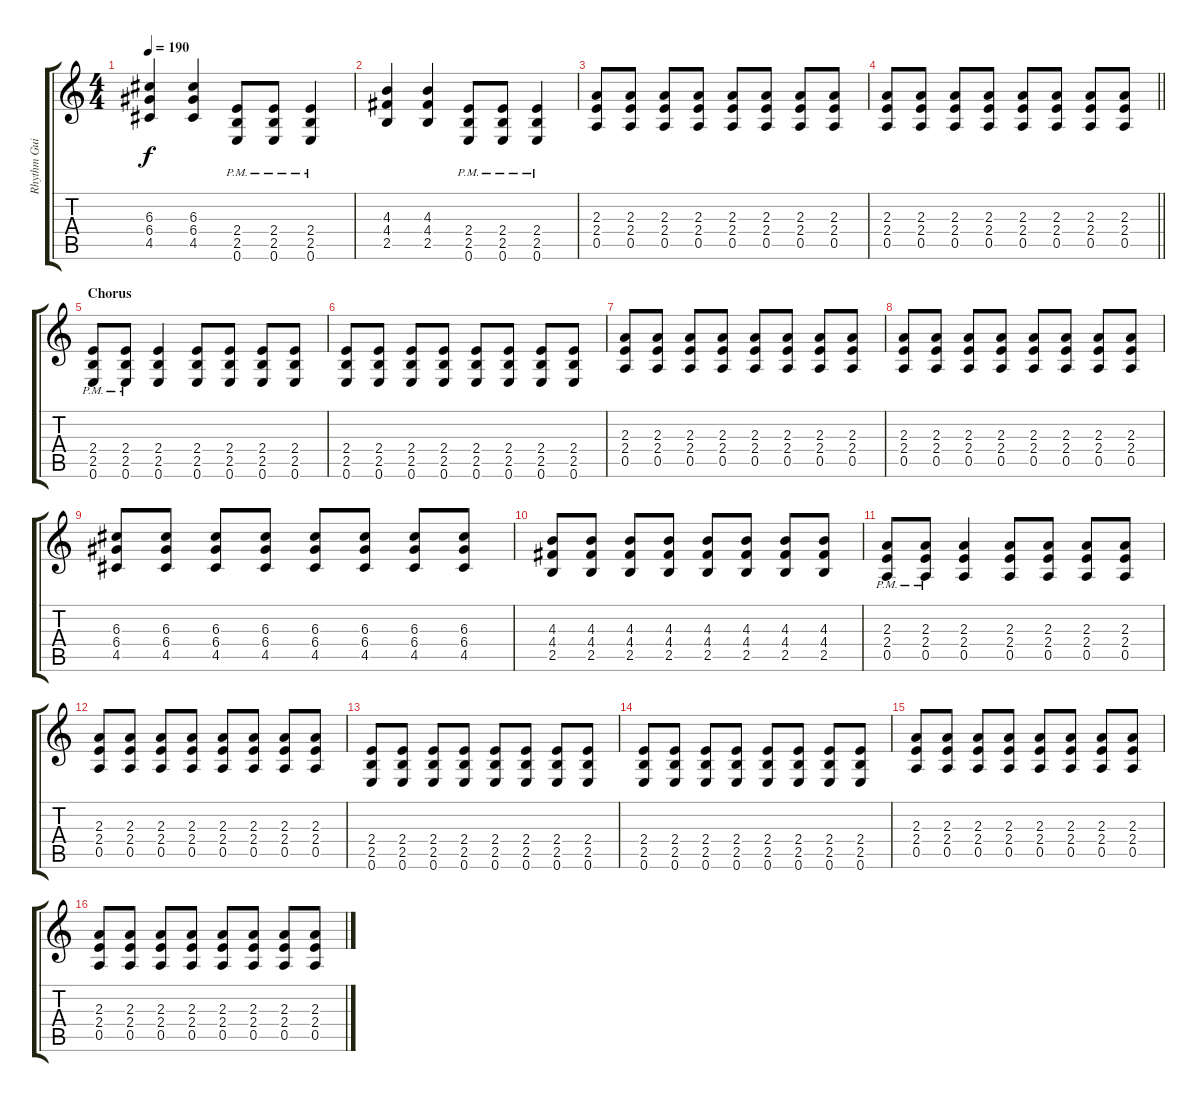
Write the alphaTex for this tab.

\track ("Rhythm Guitar" "Rhythm Gui") {instrument distortionguitar}
\staff {score tabs}
\tuning (E4 B3 G3 D3 A2 E2) {hide}
\ts (4 4)
\tempo 190
\clef g2
\ks c
(6.3 6.4 4.5).4{dy f} (6.3 6.4 4.5).4 (2.4{pm} 2.5{pm} 0.6{pm}).8 (2.4{pm} 2.5{pm} 0.6{pm}).8 (2.4{pm} 2.5{pm} 0.6{pm}).4 |
(4.3 4.4 2.5).4 (4.3 4.4 2.5).4 (2.4{pm} 2.5{pm} 0.6{pm}).8 (2.4{pm} 2.5{pm} 0.6{pm}).8 (2.4{pm} 2.5{pm} 0.6{pm}).4 |
(2.3 2.4 0.5).8 (2.3 2.4 0.5).8 (2.3 2.4 0.5).8 (2.3 2.4 0.5).8 (2.3 2.4 0.5).8 (2.3 2.4 0.5).8 (2.3 2.4 0.5).8 (2.3 2.4 0.5).8 |
\barLineRight lightlight
(2.3 2.4 0.5).8 (2.3 2.4 0.5).8 (2.3 2.4 0.5).8 (2.3 2.4 0.5).8 (2.3 2.4 0.5).8 (2.3 2.4 0.5).8 (2.3 2.4 0.5).8 (2.3 2.4 0.5).8 |
\section ("" "Chorus")
(2.4{pm} 2.5{pm} 0.6{pm}).8 (2.4{pm} 2.5{pm} 0.6{pm}).8 (2.4 2.5 0.6).4 (2.4 2.5 0.6).8 (2.4 2.5 0.6).8 (2.4 2.5 0.6).8 (2.4 2.5 0.6).8 |
(2.4 2.5 0.6).8 (2.4 2.5 0.6).8 (2.4 2.5 0.6).8 (2.4 2.5 0.6).8 (2.4 2.5 0.6).8 (2.4 2.5 0.6).8 (2.4 2.5 0.6).8 (2.4 2.5 0.6).8 |
(2.3 2.4 0.5).8 (2.3 2.4 0.5).8 (2.3 2.4 0.5).8 (2.3 2.4 0.5).8 (2.3 2.4 0.5).8 (2.3 2.4 0.5).8 (2.3 2.4 0.5).8 (2.3 2.4 0.5).8 |
(2.3 2.4 0.5).8 (2.3 2.4 0.5).8 (2.3 2.4 0.5).8 (2.3 2.4 0.5).8 (2.3 2.4 0.5).8 (2.3 2.4 0.5).8 (2.3 2.4 0.5).8 (2.3 2.4 0.5).8 |
(6.3 6.4 4.5).8 (6.3 6.4 4.5).8 (6.3 6.4 4.5).8 (6.3 6.4 4.5).8 (6.3 6.4 4.5).8 (6.3 6.4 4.5).8 (6.3 6.4 4.5).8 (6.3 6.4 4.5).8 |
(4.3 4.4 2.5).8 (4.3 4.4 2.5).8 (4.3 4.4 2.5).8 (4.3 4.4 2.5).8 (4.3 4.4 2.5).8 (4.3 4.4 2.5).8 (4.3 4.4 2.5).8 (4.3 4.4 2.5).8 |
(2.3{pm} 2.4{pm} 0.5{pm}).8 (2.3{pm} 2.4{pm} 0.5{pm}).8 (2.3 2.4 0.5).4 (2.3 2.4 0.5).8 (2.3 2.4 0.5).8 (2.3 2.4 0.5).8 (2.3 2.4 0.5).8 |
(2.3 2.4 0.5).8 (2.3 2.4 0.5).8 (2.3 2.4 0.5).8 (2.3 2.4 0.5).8 (2.3 2.4 0.5).8 (2.3 2.4 0.5).8 (2.3 2.4 0.5).8 (2.3 2.4 0.5).8 |
(2.4 2.5 0.6).8 (2.4 2.5 0.6).8 (2.4 2.5 0.6).8 (2.4 2.5 0.6).8 (2.4 2.5 0.6).8 (2.4 2.5 0.6).8 (2.4 2.5 0.6).8 (2.4 2.5 0.6).8 |
(2.4 2.5 0.6).8 (2.4 2.5 0.6).8 (2.4 2.5 0.6).8 (2.4 2.5 0.6).8 (2.4 2.5 0.6).8 (2.4 2.5 0.6).8 (2.4 2.5 0.6).8 (2.4 2.5 0.6).8 |
(2.3 2.4 0.5).8 (2.3 2.4 0.5).8 (2.3 2.4 0.5).8 (2.3 2.4 0.5).8 (2.3 2.4 0.5).8 (2.3 2.4 0.5).8 (2.3 2.4 0.5).8 (2.3 2.4 0.5).8 |
(2.3 2.4 0.5).8 (2.3 2.4 0.5).8 (2.3 2.4 0.5).8 (2.3 2.4 0.5).8 (2.3 2.4 0.5).8 (2.3 2.4 0.5).8 (2.3 2.4 0.5).8 (2.3 2.4 0.5).8
